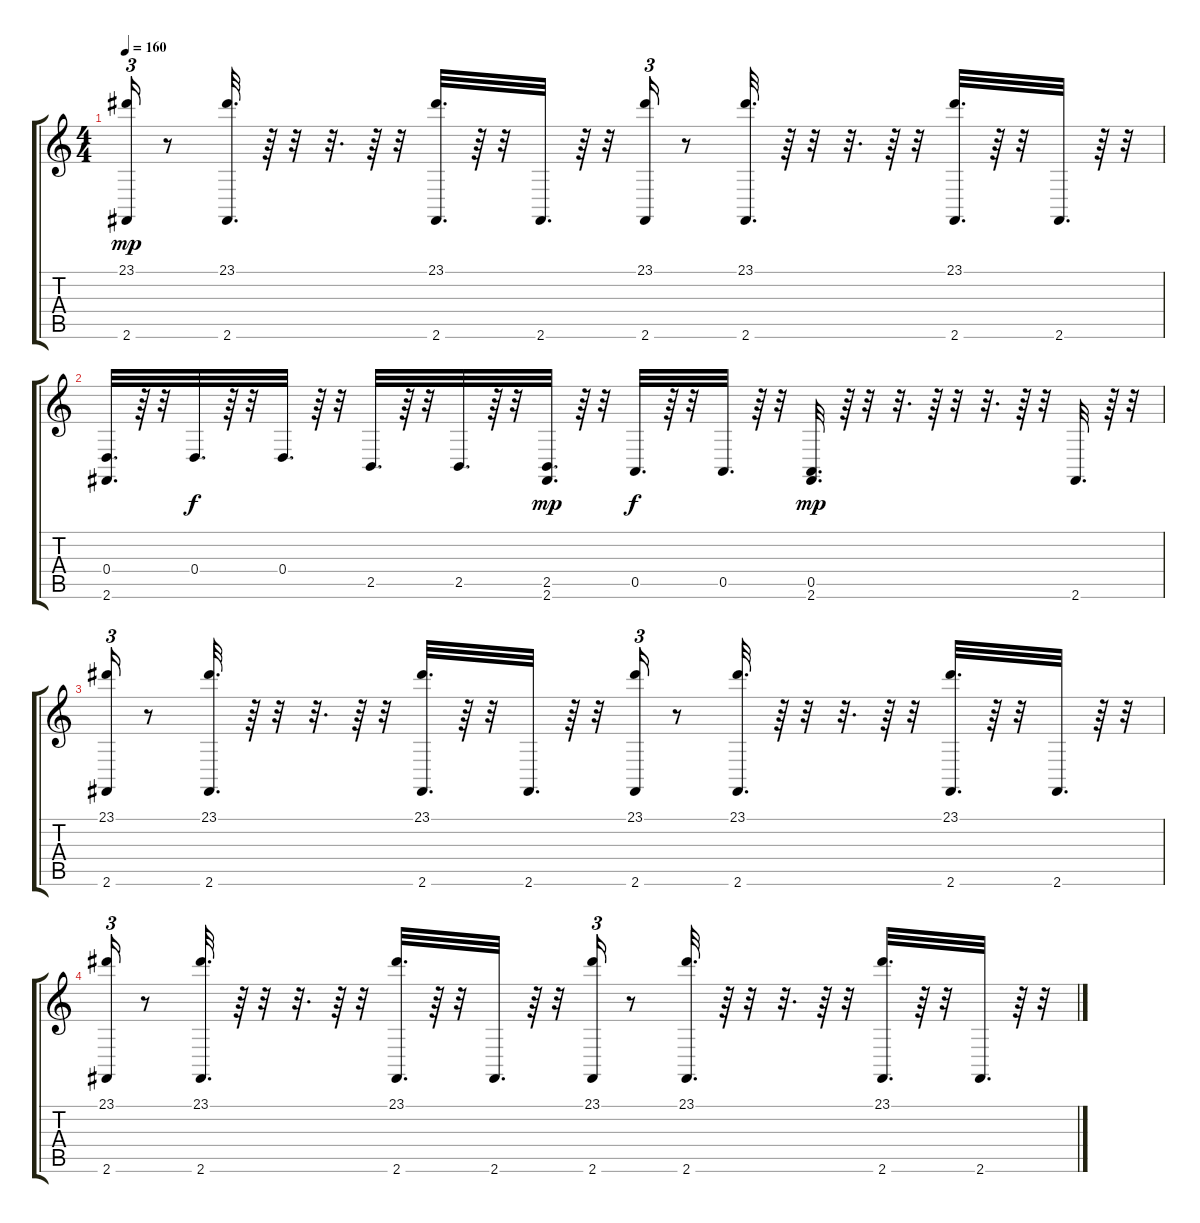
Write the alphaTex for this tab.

\track "" {instrument celesta}
\staff {score tabs}
\tuning (E4 B3 G3 D3 A2 E2) {hide}
\ts (4 4)
\tempo 160
\clef g2
\ks c
(23.1 2.6).16{tu (3 2) dy mp} r.8 (23.1 2.6).32{d} r.64 r.32 r.32{d} r.64 r.32 (23.1 2.6).32{d} r.64 r.32 2.6.32{d} r.64 r.32 (23.1 2.6).16{tu (3 2)} r.8 (23.1 2.6).32{d} r.64 r.32 r.32{d} r.64 r.32 (23.1 2.6).32{d} r.64 r.32 2.6.32{d} r.64 r.32 |
(0.4 2.6).32{d} r.64 r.32 0.4.32{d dy f} r.64 r.32 0.4.32{d} r.64 r.32 2.5.32{d} r.64 r.32 2.5.32{d} r.64 r.32 (2.5 2.6).32{d dy mp} r.64 r.32 0.5.32{d dy f} r.64 r.32 0.5.32{d} r.64 r.32 (0.5 2.6).32{d dy mp} r.64 r.32 r.32{d} r.64 r.32 r.32{d} r.64 r.32 2.6.32{d} r.64 r.32 |
(23.1 2.6).16{tu (3 2)} r.8 (23.1 2.6).32{d} r.64 r.32 r.32{d} r.64 r.32 (23.1 2.6).32{d} r.64 r.32 2.6.32{d} r.64 r.32 (23.1 2.6).16{tu (3 2)} r.8 (23.1 2.6).32{d} r.64 r.32 r.32{d} r.64 r.32 (23.1 2.6).32{d} r.64 r.32 2.6.32{d} r.64 r.32 |
(23.1 2.6).16{tu (3 2)} r.8 (23.1 2.6).32{d} r.64 r.32 r.32{d} r.64 r.32 (23.1 2.6).32{d} r.64 r.32 2.6.32{d} r.64 r.32 (23.1 2.6).16{tu (3 2)} r.8 (23.1 2.6).32{d} r.64 r.32 r.32{d} r.64 r.32 (23.1 2.6).32{d} r.64 r.32 2.6.32{d} r.64 r.32
